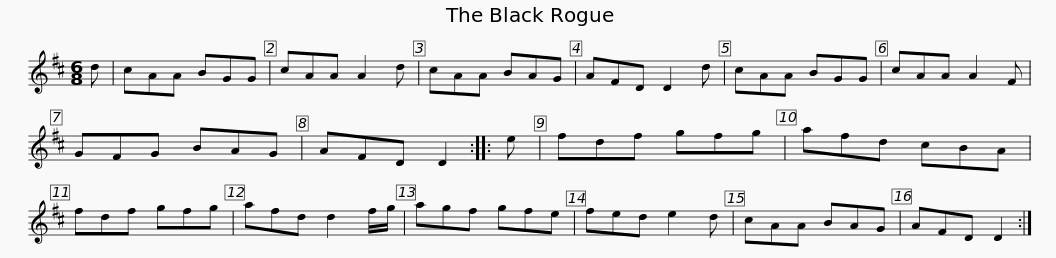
X:1
L:1/8
M:6/8
I:linebreak $
K:D
V:1 treble
V:1
 d | cAA BGG | cAA A2 d | cAA BAG | AFD D2 d | %5
 cAA BGG | cAA A2 F | GFG BAG |$ AFD D2 :: e | %10
 fdf gfg | afd cBA | fdf gfg | afd d2 f/g/ | agf gfe | %15
 fed e2 d |$ cAA BAG | AFD D2 :| %18
